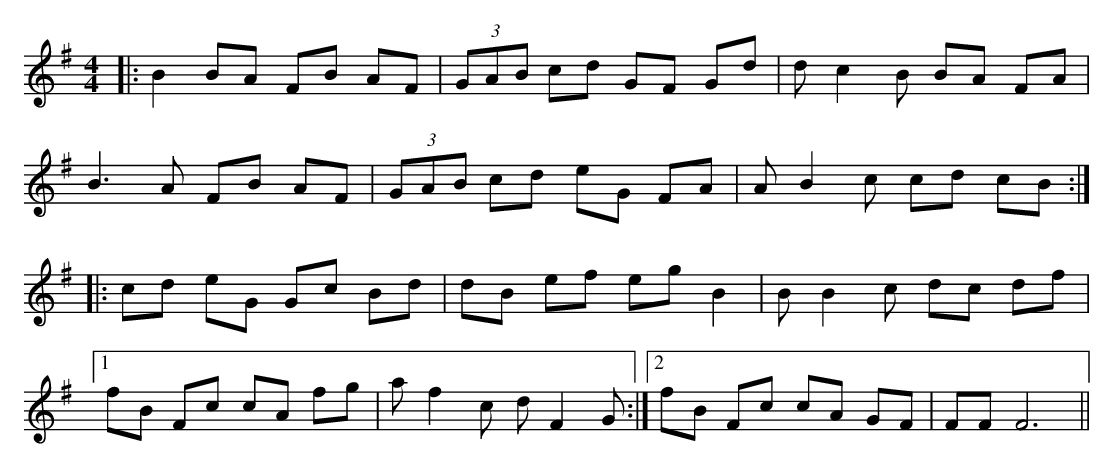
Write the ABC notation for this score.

X:1
M:4/4
K:G
|:B2 BA FB AF|(3GAB cd GF Gd|dc2B BA FA|
B3A FB AF|(3GAB cd eG FA|AB2c cd cB:|
|:cd eG Gc Bd|dB ef eg B2|BB2c dc df|1
fB Fc cA fg|af2c dF2G:|2 fB Fc cA GF|FF F6||
